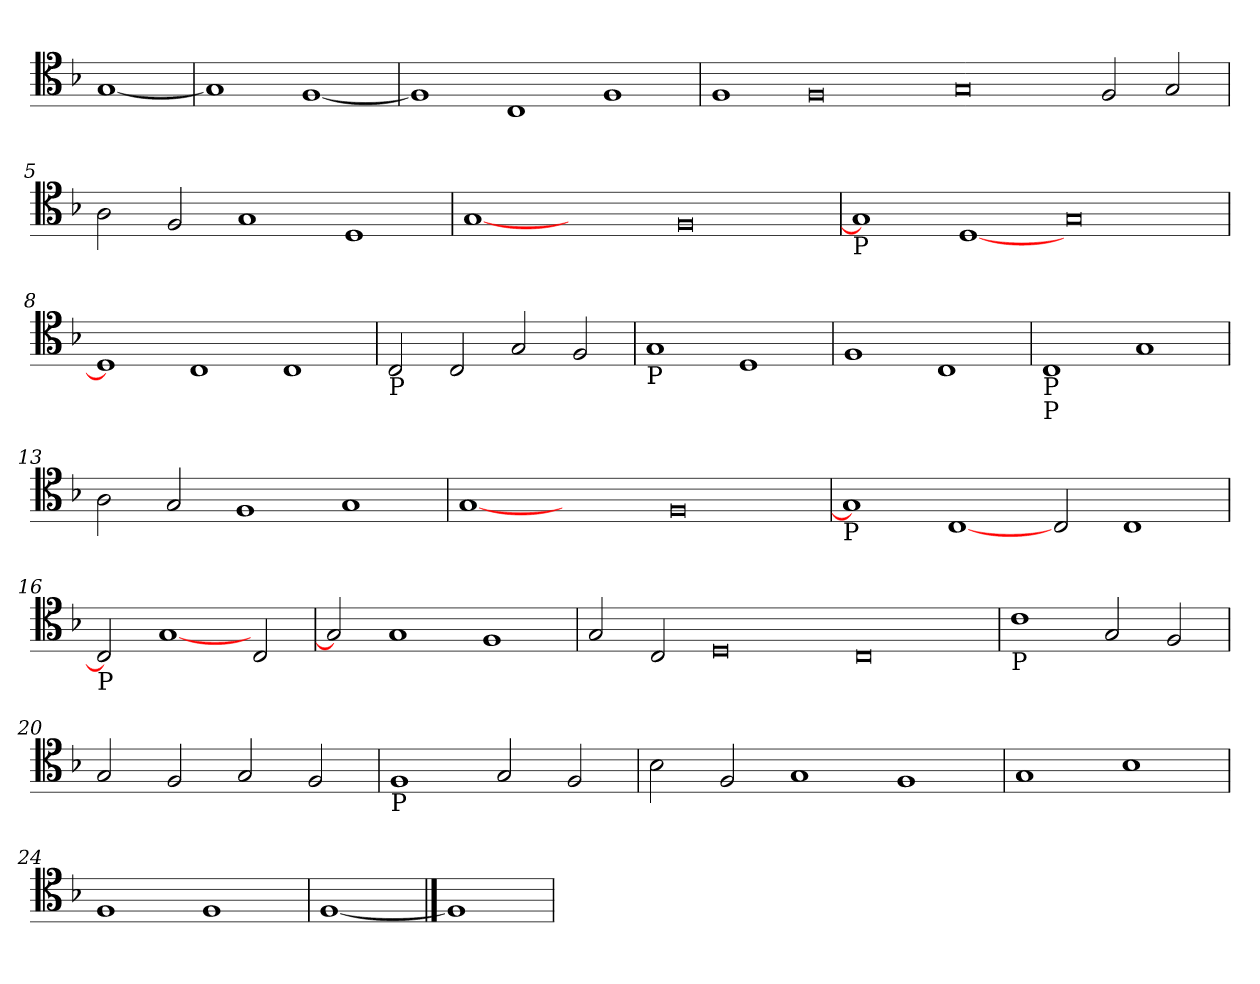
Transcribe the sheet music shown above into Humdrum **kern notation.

**kern
*part1
*staff1
*clefC4
*k[b-]
=1
[1G
=2
1G]
[1F
=3
1F]
1C
1F
=4
1F
0F
0G
2F/
2G/
=5
2A\
2F/
1G
1D
=6
[1G
1ryy
0F
=7
!LO:TX:b:t=P
1G]
[1D
0G
=8
1D]
1C
1C
=9
!LO:TX:b:t=P
2C/
2C/
2G/
2F/
=10
!LO:TX:b:t=P
1G
1D
=11
1F
1C
=12
!LO:TX:b:t=P
!LO:TX:b:t=P
1C
1G
=13
2A\
2G/
1F
1G
=14
[1G
1ryy
0F
=15
!LO:TX:b:t=P
1G]
[1C
2C/
1C
=16
!LO:TX:b:t=P
2C]
[1G
2C/
=17
2G]
1G
1F
=18
2G/
2C/
0D
0C
=19
!LO:TX:b:t=P
1c
2G/
2F/
=20
2G/
2F/
2G/
2F/
=21
!LO:TX:b:t=P
1F
2G/
2F/
=22
2B-\
2F/
1G
1F
=23
1G
1B-
=24
1F
1F
=25
[1F
==26
1F]
=
*-
